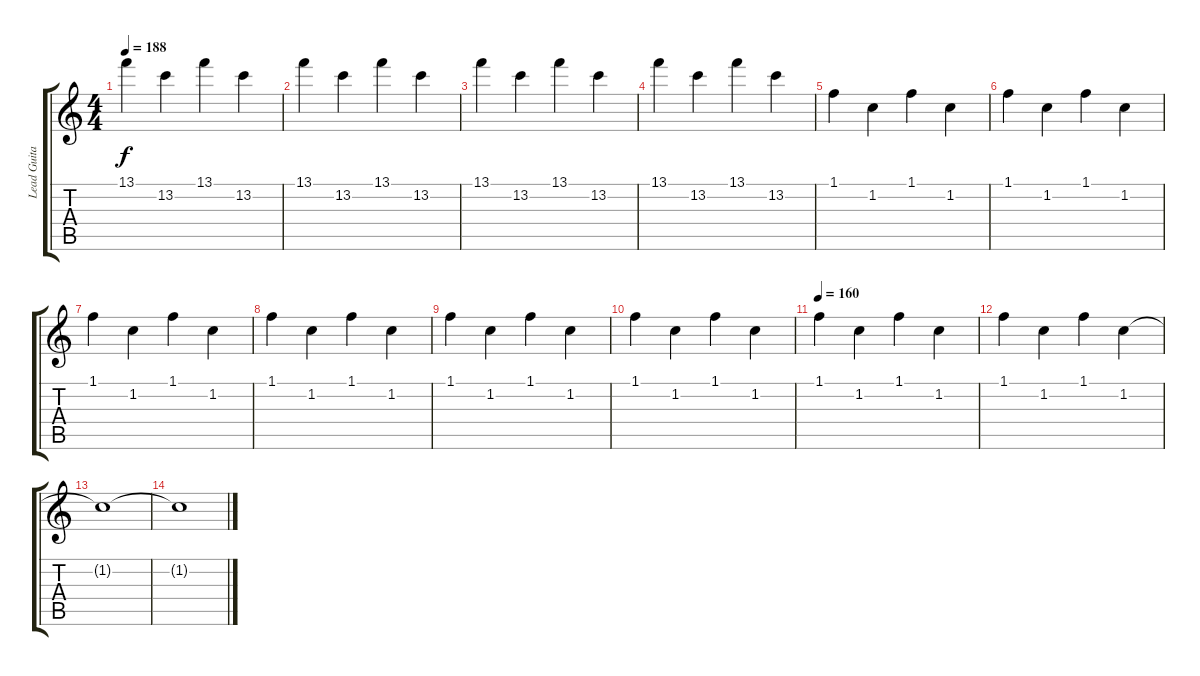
\track ("Lead Guitar" "Lead Guita") {instrument distortionguitar}
\staff {score tabs}
\tuning (E4 B3 G3 D3 A2 D2) {hide}
\ts (4 4)
\tempo 188
\clef g2
\ks c
13.1.4{dy f} 13.2.4 13.1.4 13.2.4 |
13.1.4 13.2.4 13.1.4 13.2.4 |
13.1.4 13.2.4 13.1.4 13.2.4 |
13.1.4 13.2.4 13.1.4 13.2.4 |
1.1.4 1.2.4 1.1.4 1.2.4 |
1.1.4 1.2.4 1.1.4 1.2.4 |
1.1.4 1.2.4 1.1.4 1.2.4 |
1.1.4 1.2.4 1.1.4 1.2.4 |
1.1.4 1.2.4 1.1.4 1.2.4 |
1.1.4 1.2.4 1.1.4 1.2.4 |
\tempo 160
1.1.4 1.2.4 1.1.4 1.2.4 |
1.1.4 1.2.4 1.1.4 1.2.4 |
1.2{t}.1 |
1.2{t}.1
